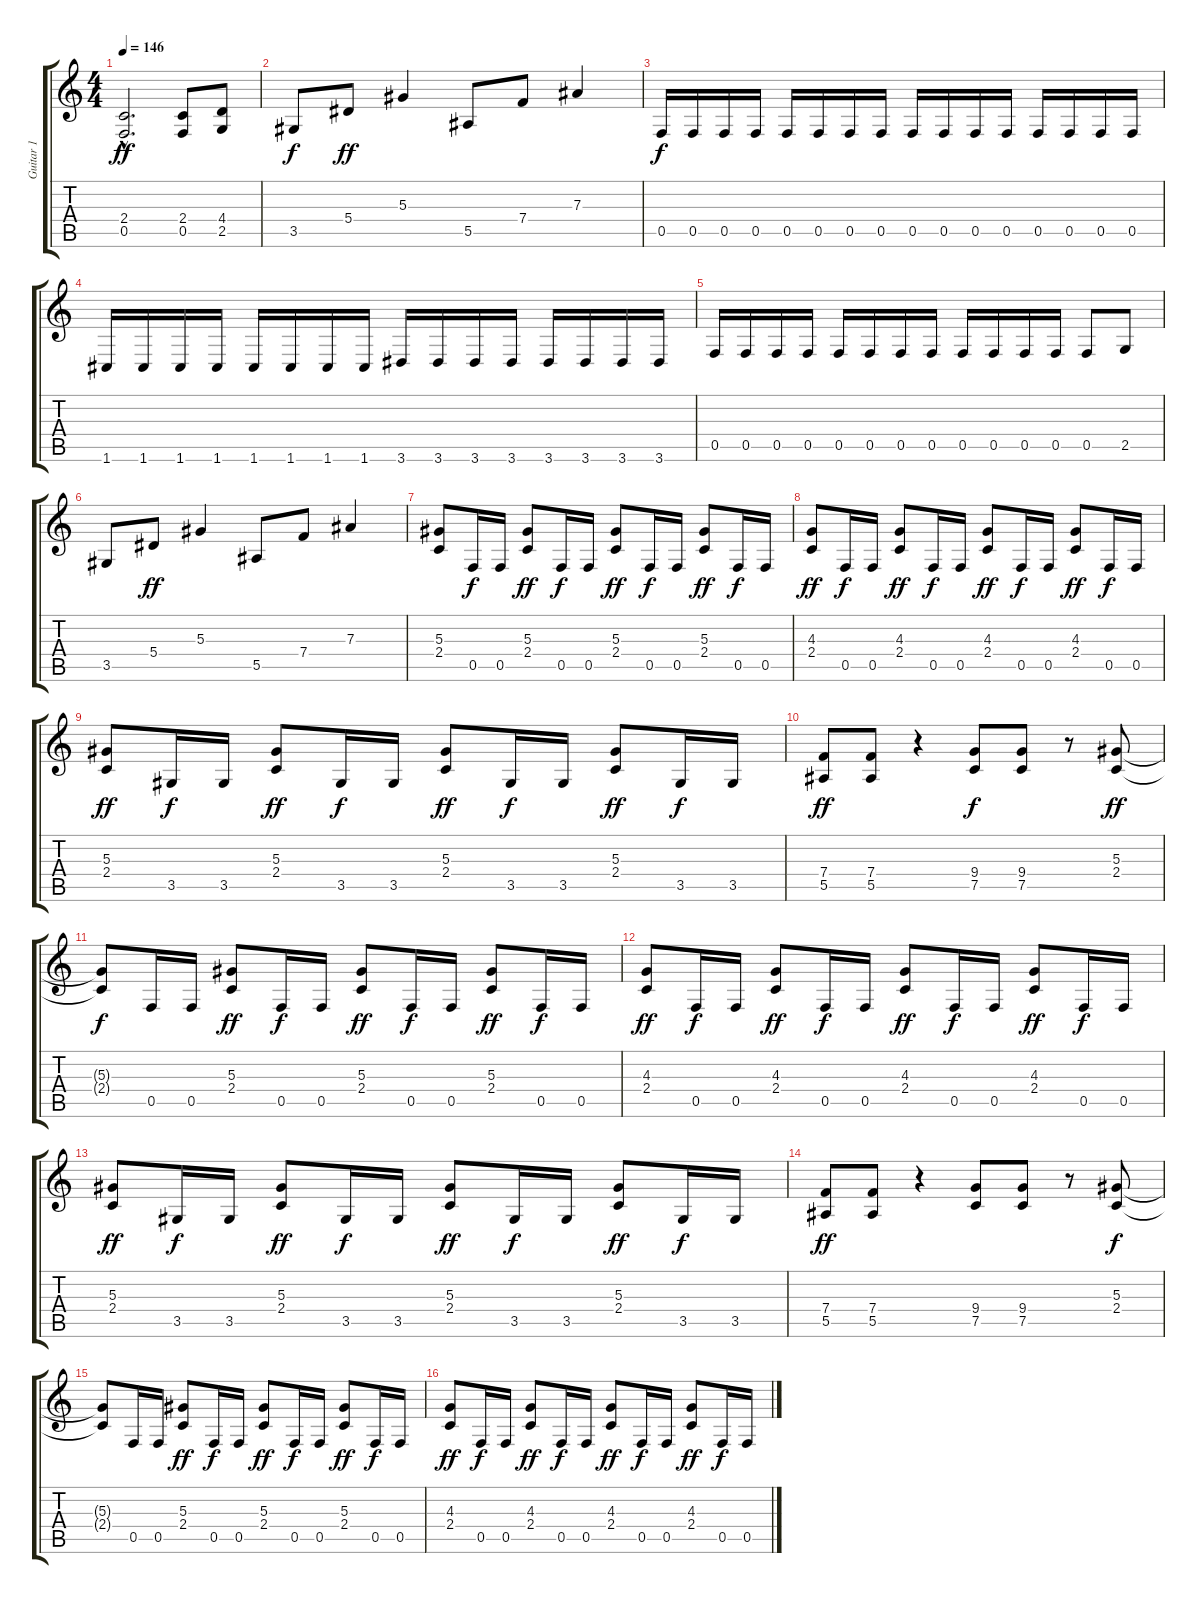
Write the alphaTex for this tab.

\track ("Guitar 1" "Guitar 1") {instrument overdrivenguitar}
\staff {score tabs}
\tuning (C4 G3 Eb3 Bb2 F2 C2) {hide}
\ts (4 4)
\tempo 146
\clef g2
\ks c
(2.4{hac} 0.5{hac}).2{d dy ff} (2.4 0.5).8 (4.4 2.5).8 |
3.5.8{dy f} 5.4.8{dy ff} 5.3.4 5.5.8 7.4.8 7.3.4 |
0.5.16{dy f} 0.5.16 0.5.16 0.5.16 0.5.16 0.5.16 0.5.16 0.5.16 0.5.16 0.5.16 0.5.16 0.5.16 0.5.16 0.5.16 0.5.16 0.5.16 |
1.6.16 1.6.16 1.6.16 1.6.16 1.6.16 1.6.16 1.6.16 1.6.16 3.6.16 3.6.16 3.6.16 3.6.16 3.6.16 3.6.16 3.6.16 3.6.16 |
0.5.16 0.5.16 0.5.16 0.5.16 0.5.16 0.5.16 0.5.16 0.5.16 0.5.16 0.5.16 0.5.16 0.5.16 0.5.8 2.5.8 |
3.5.8 5.4.8{dy ff} 5.3.4 5.5.8 7.4.8 7.3.4 |
(5.3 2.4).8 0.5.16{dy f} 0.5.16 (5.3 2.4).8{dy ff} 0.5.16{dy f} 0.5.16 (5.3 2.4).8{dy ff} 0.5.16{dy f} 0.5.16 (5.3 2.4).8{dy ff} 0.5.16{dy f} 0.5.16 |
(4.3 2.4).8{dy ff} 0.5.16{dy f} 0.5.16 (4.3 2.4).8{dy ff} 0.5.16{dy f} 0.5.16 (4.3 2.4).8{dy ff} 0.5.16{dy f} 0.5.16 (4.3 2.4).8{dy ff} 0.5.16{dy f} 0.5.16 |
(5.3 2.4).8{dy ff} 3.5.16{dy f} 3.5.16 (5.3 2.4).8{dy ff} 3.5.16{dy f} 3.5.16 (5.3 2.4).8{dy ff} 3.5.16{dy f} 3.5.16 (5.3 2.4).8{dy ff} 3.5.16{dy f} 3.5.16 |
(7.4 5.5).8{dy ff} (7.4 5.5).8 r.4 (9.4 7.5).8{dy f} (9.4 7.5).8 r.8 (5.3 2.4).8{dy ff} |
(5.3{t} 2.4{t}).8{dy f} 0.5.16 0.5.16 (5.3 2.4).8{dy ff} 0.5.16{dy f} 0.5.16 (5.3 2.4).8{dy ff} 0.5.16{dy f} 0.5.16 (5.3 2.4).8{dy ff} 0.5.16{dy f} 0.5.16 |
(4.3 2.4).8{dy ff} 0.5.16{dy f} 0.5.16 (4.3 2.4).8{dy ff} 0.5.16{dy f} 0.5.16 (4.3 2.4).8{dy ff} 0.5.16{dy f} 0.5.16 (4.3 2.4).8{dy ff} 0.5.16{dy f} 0.5.16 |
(5.3 2.4).8{dy ff} 3.5.16{dy f} 3.5.16 (5.3 2.4).8{dy ff} 3.5.16{dy f} 3.5.16 (5.3 2.4).8{dy ff} 3.5.16{dy f} 3.5.16 (5.3 2.4).8{dy ff} 3.5.16{dy f} 3.5.16 |
(7.4 5.5).8{dy ff} (7.4 5.5).8 r.4 (9.4 7.5).8 (9.4 7.5).8 r.8 (5.3 2.4).8{dy f} |
(5.3{t} 2.4{t}).8 0.5.16 0.5.16 (5.3 2.4).8{dy ff} 0.5.16{dy f} 0.5.16 (5.3 2.4).8{dy ff} 0.5.16{dy f} 0.5.16 (5.3 2.4).8{dy ff} 0.5.16{dy f} 0.5.16 |
(4.3 2.4).8{dy ff} 0.5.16{dy f} 0.5.16 (4.3 2.4).8{dy ff} 0.5.16{dy f} 0.5.16 (4.3 2.4).8{dy ff} 0.5.16{dy f} 0.5.16 (4.3 2.4).8{dy ff} 0.5.16{dy f} 0.5.16
